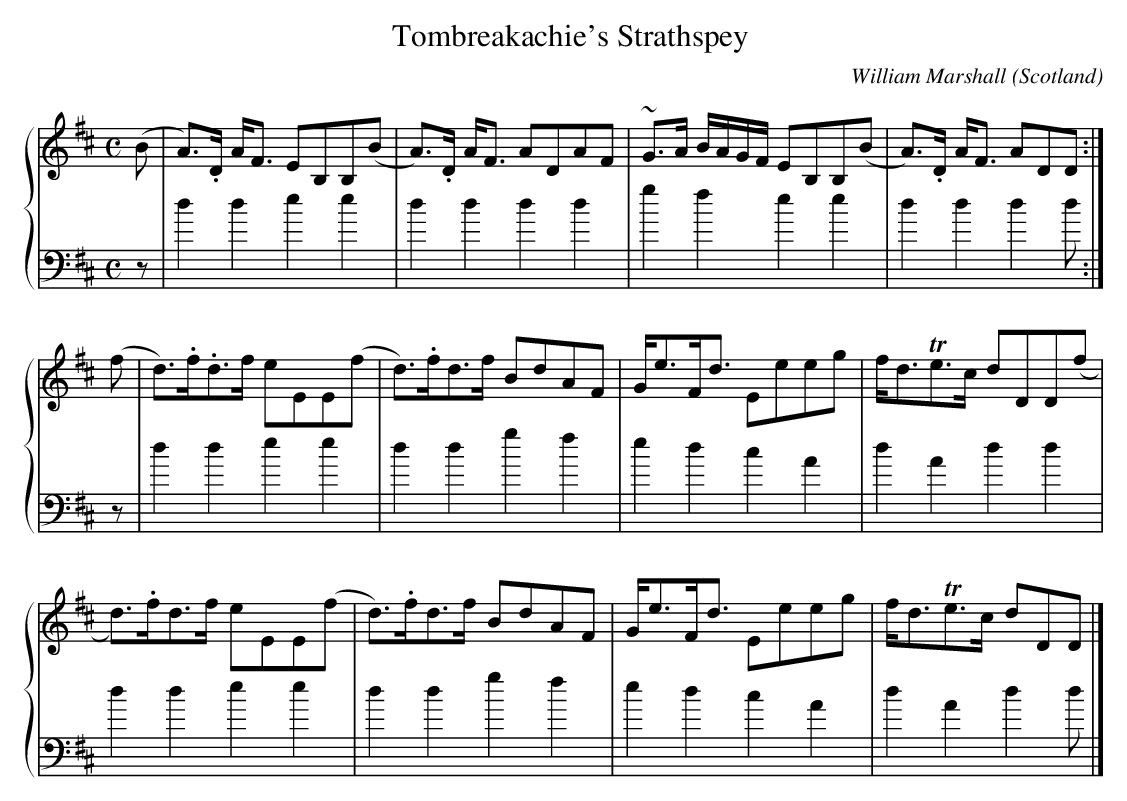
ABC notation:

X:1
T:Tombreakachie's Strathspey
C:William Marshall
L:1/8
M:C
O:Scotland
K:D
%%staves {1 2}
V:1
(B | \
A)>.D A<F EB,B,(B | A)>.D A<F ADAF | \
~G>A B/A/G/F/ EB,B,(B | A)>.D A<F ADD :|
(f | \
d)>.f.d>f eEE(f | d)>.fd>f BdAF | \
G<eF<d Eeeg | f<d!trill!e>c dDD(f |
d)>.fd>f eEE(f | d)>.fd>f BdAF | \
G<eF<d Eeeg | f<d!trill!e>c dDD |]
V:2 clef=bass
L:1/4
z/ | ddee | dddd | gfee | dddd/ :| \
z/ | ddee | ddgf | edcA | dAdd | ddee | ddgf | edcA | dAdd/ |]
